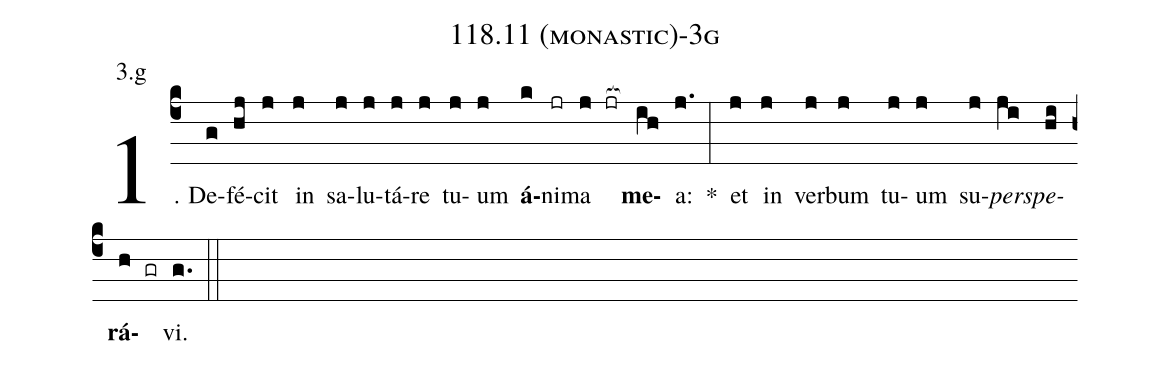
name: 118.11 (monastic)-3g;
annotation: 3.g;
%%
(c4)1. De(g)fé(hj)cit(j) in(j) sa(j)lu(j)tá(j)re(j) tu(j)um(j) <b>á</b>(k)ni(jr)ma(j jr[ocb:1{]) <b>me</b>(ih[ocb:0}])a:(j.) *(:) et(j) in(j) ver(j)bum(j) tu(j)um(j) su(j)<i>per</i>(ji)<i>spe</i>(hi)<b>rá</b>(h gr)vi.(g.) (::)
